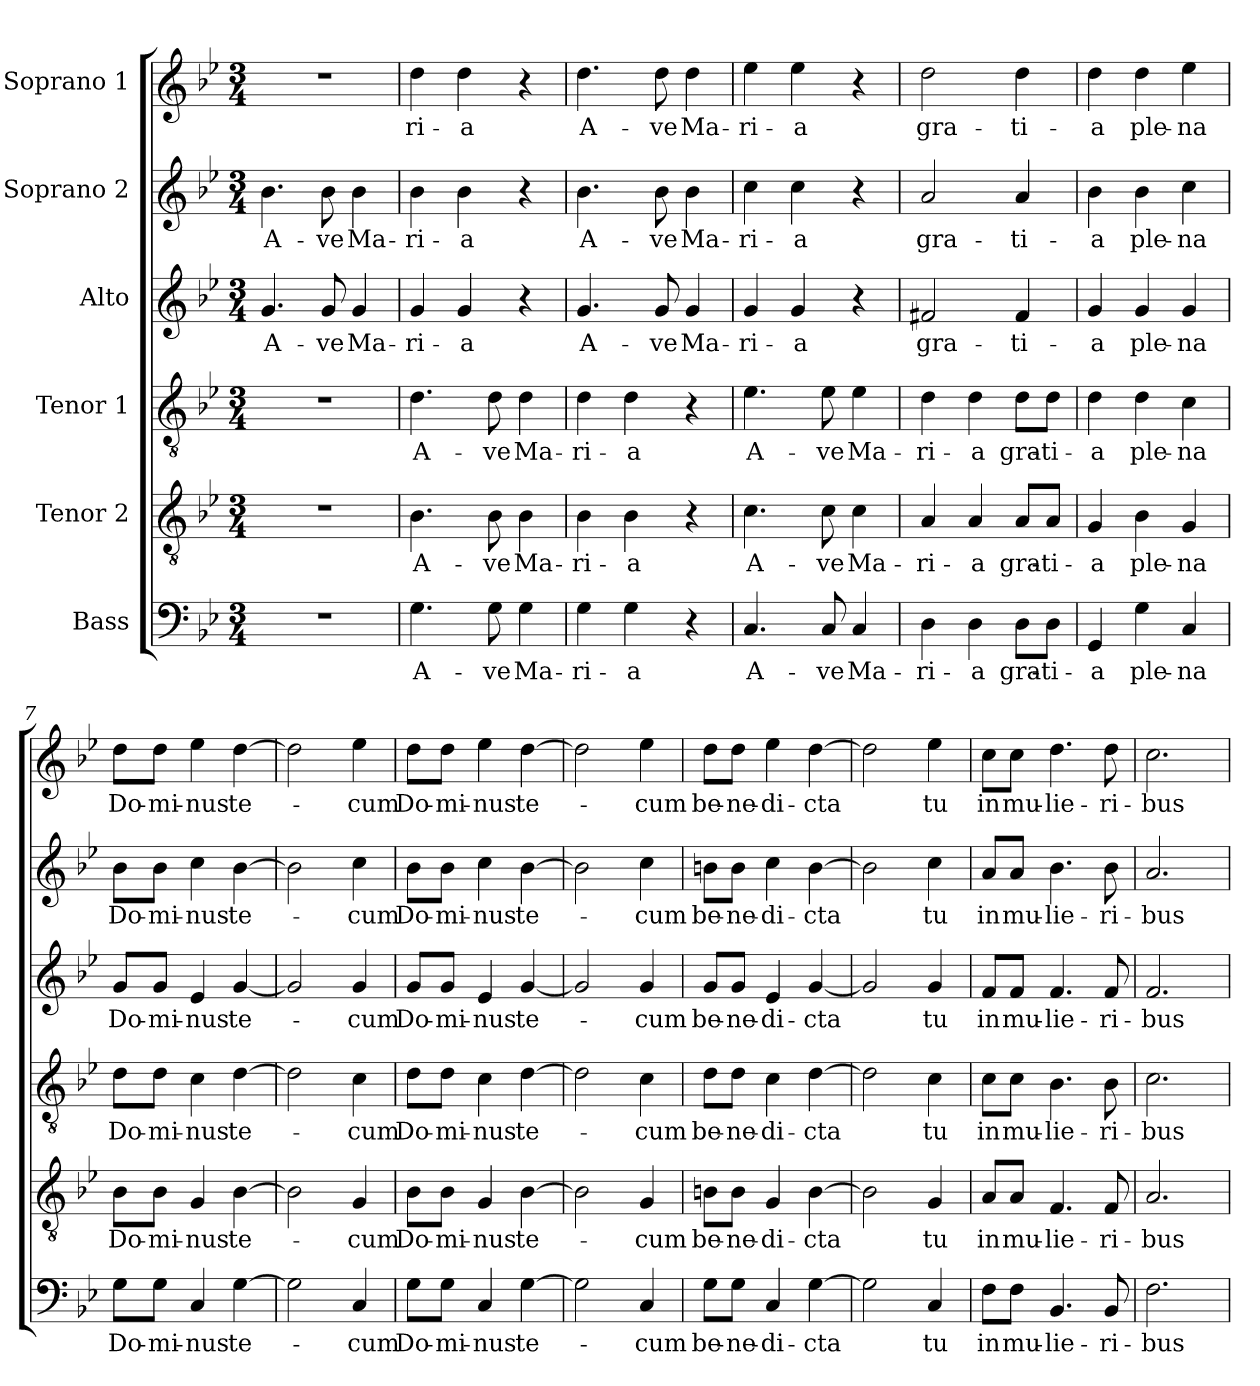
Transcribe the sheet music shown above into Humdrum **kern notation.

**kern	**text	**kern	**text	**kern	**text	**kern	**text	**kern	**text	**kern	**text
*part6	*part6	*part5	*part5	*part4	*part4	*part3	*part3	*part2	*part2	*part1	*part1
*staff6	*staff6	*staff5	*staff5	*staff4	*staff4	*staff3	*staff3	*staff2	*staff2	*staff1	*staff1
*I"Bass	*	*I"Tenor 2	*	*I"Tenor 1	*	*I"Alto	*	*I"Soprano 2	*	*I"Soprano 1	*
*clefF4	*	*clefGv2	*	*clefGv2	*	*clefG2	*	*clefG2	*	*clefG2	*
*k[b-e-]	*	*k[b-e-]	*	*k[b-e-]	*	*k[b-e-]	*	*k[b-e-]	*	*k[b-e-]	*
*g:	*	*g:	*	*g:	*	*g:	*	*g:	*	*g:	*
*M3/4	*	*M3/4	*	*M3/4	*	*M3/4	*	*M3/4	*	*M3/4	*
=1	=1	=1	=1	=1	=1	=1	=1	=1	=1	=1	=1
2.r	.	2.r	.	2.r	.	4.g/	A-	4.b-\	A-	2.r	.
.	.	.	.	.	.	8g/	-ve	8b-\	-ve	.	.
.	.	.	.	.	.	4g/	Ma-	4b-\	Ma-	.	.
=2	=2	=2	=2	=2	=2	=2	=2	=2	=2	=2	=2
4.G\	A-	4.B-\	A-	4.d\	A-	4g/	-ri-	4b-\	-ri-	4dd\	ri-
.	.	.	.	.	.	4g/	-a	4b-\	-a	4dd\	-a
8G\	-ve	8B-\	-ve	8d\	-ve	.	.	.	.	.	.
4G\	Ma-	4B-\	Ma-	4d\	Ma-	4r	.	4r	.	4r	.
=3	=3	=3	=3	=3	=3	=3	=3	=3	=3	=3	=3
4G\	-ri-	4B-\	-ri-	4d\	-ri-	4.g/	A-	4.b-\	A-	4.dd\	A-
4G\	-a	4B-\	-a	4d\	-a	.	.	.	.	.	.
.	.	.	.	.	.	8g/	-ve	8b-\	-ve	8dd\	-ve
4r	.	4r	.	4r	.	4g/	Ma-	4b-\	Ma-	4dd\	Ma-
=4	=4	=4	=4	=4	=4	=4	=4	=4	=4	=4	=4
4.C/	A-	4.c\	A-	4.e-\	A-	4g/	-ri-	4cc\	-ri-	4ee-\	-ri-
.	.	.	.	.	.	4g/	-a	4cc\	-a	4ee-\	-a
8C/	-ve	8c\	-ve	8e-\	-ve	.	.	.	.	.	.
4C/	Ma-	4c\	Ma-	4e-\	Ma-	4r	.	4r	.	4r	.
=5	=5	=5	=5	=5	=5	=5	=5	=5	=5	=5	=5
4D\	-ri-	4A/	-ri-	4d\	-ri-	2f#X/	gra-	2a/	gra-	2dd\	gra-
4D\	-a	4A/	-a	4d\	-a	.	.	.	.	.	.
8D\L	gra-	8A/L	gra-	8d\L	gra-	4f#/	-ti-	4a/	-ti-	4dd\	-ti-
8D\J	-ti-	8A/J	-ti-	8d\J	-ti-	.	.	.	.	.	.
=6	=6	=6	=6	=6	=6	=6	=6	=6	=6	=6	=6
4GG/	a	4G/	a	4d\	-a	4g/	-a	4b-\	-a	4dd\	-a
4G\	ple-	4B-\	ple-	4d\	ple-	4g/	ple-	4b-\	ple-	4dd\	ple-
4C/	-na	4G/	-na	4c\	-na	4g/	-na	4cc\	-na	4ee-\	-na
!!LO:PB:g=z
=7	=7	=7	=7	=7	=7	=7	=7	=7	=7	=7	=7
8G\L	Do-	8B-\L	Do-	8d\L	Do-	8g/L	Do-	8b-\L	Do-	8dd\L	Do-
8G\J	-mi-	8B-\J	-mi-	8d\J	-mi-	8g/J	-mi-	8b-\J	-mi-	8dd\J	-mi-
4C/	-nus	4G/	-nus	4c\	-nus	4e-/	-nus	4cc\	-nus	4ee-\	-nus
[4G\	te-	[4B-\	te-	[4d\	te-	[4g/	te-	[4b-\	te-	[4dd\	te-
=8	=8	=8	=8	=8	=8	=8	=8	=8	=8	=8	=8
2G\]	.	2B-\]	.	2d\]	.	2g/]	.	2b-\]	.	2dd\]	.
4C/	-cum	4G/	-cum	4c\	-cum	4g/	-cum	4cc\	-cum	4ee-\	-cum
=9	=9	=9	=9	=9	=9	=9	=9	=9	=9	=9	=9
8G\L	Do-	8B-\L	Do-	8d\L	Do-	8g/L	Do-	8b-\L	Do-	8dd\L	Do-
8G\J	-mi-	8B-\J	-mi-	8d\J	-mi-	8g/J	-mi-	8b-\J	-mi-	8dd\J	-mi-
4C/	-nus	4G/	-nus	4c\	-nus	4e-/	-nus	4cc\	-nus	4ee-\	-nus
[4G\	te-	[4B-\	te-	[4d\	te-	[4g/	te-	[4b-\	te-	[4dd\	te-
=10	=10	=10	=10	=10	=10	=10	=10	=10	=10	=10	=10
2G\]	.	2B-\]	.	2d\]	.	2g/]	.	2b-\]	.	2dd\]	.
4C/	-cum	4G/	-cum	4c\	-cum	4g/	-cum	4cc\	-cum	4ee-\	-cum
=11	=11	=11	=11	=11	=11	=11	=11	=11	=11	=11	=11
8G\L	be-	8Bn\L	be-	8d\L	be-	8g/L	be-	8bn\L	be-	8dd\L	be-
8G\J	-ne-	8B\J	-ne-	8d\J	-ne-	8g/J	-ne-	8b\J	-ne-	8dd\J	-ne-
4C/	-di-	4G/	-di-	4c\	-di-	4e-/	-di-	4cc\	-di-	4ee-\	-di-
[4G\	-cta	[4B\	-cta	[4d\	-cta	[4g/	-cta	[4b\	-cta	[4dd\	-cta
=12	=12	=12	=12	=12	=12	=12	=12	=12	=12	=12	=12
2G\]	.	2B\]	.	2d\]	.	2g/]	.	2b\]	.	2dd\]	.
4C/	tu	4G/	tu	4c\	tu	4g/	tu	4cc\	tu	4ee-\	tu
=13	=13	=13	=13	=13	=13	=13	=13	=13	=13	=13	=13
8F\L	in	8A/L	in	8c\L	in	8f/L	in	8a/L	in	8cc\L	in
8F\J	mu-	8A/J	mu-	8c\J	mu-	8f/J	mu-	8a/J	mu-	8cc\J	mu-
4.BB-/	-lie-	4.F/	-lie-	4.B-\	-lie-	4.f/	-lie-	4.b-\	-lie-	4.dd\	-lie-
8BB-/	-ri-	8F/	-ri-	8B-\	-ri-	8f/	-ri-	8b-\	-ri-	8dd\	-ri-
!!LO:LB:g=z
=14	=14	=14	=14	=14	=14	=14	=14	=14	=14	=14	=14
2.F\	-bus	2.A/	-bus	2.c\	-bus	2.f/	-bus	2.a/	-bus	2.cc\	-bus
=	=	=	=	=	=	=	=	=	=	=	=
*-	*-	*-	*-	*-	*-	*-	*-	*-	*-	*-	*-
